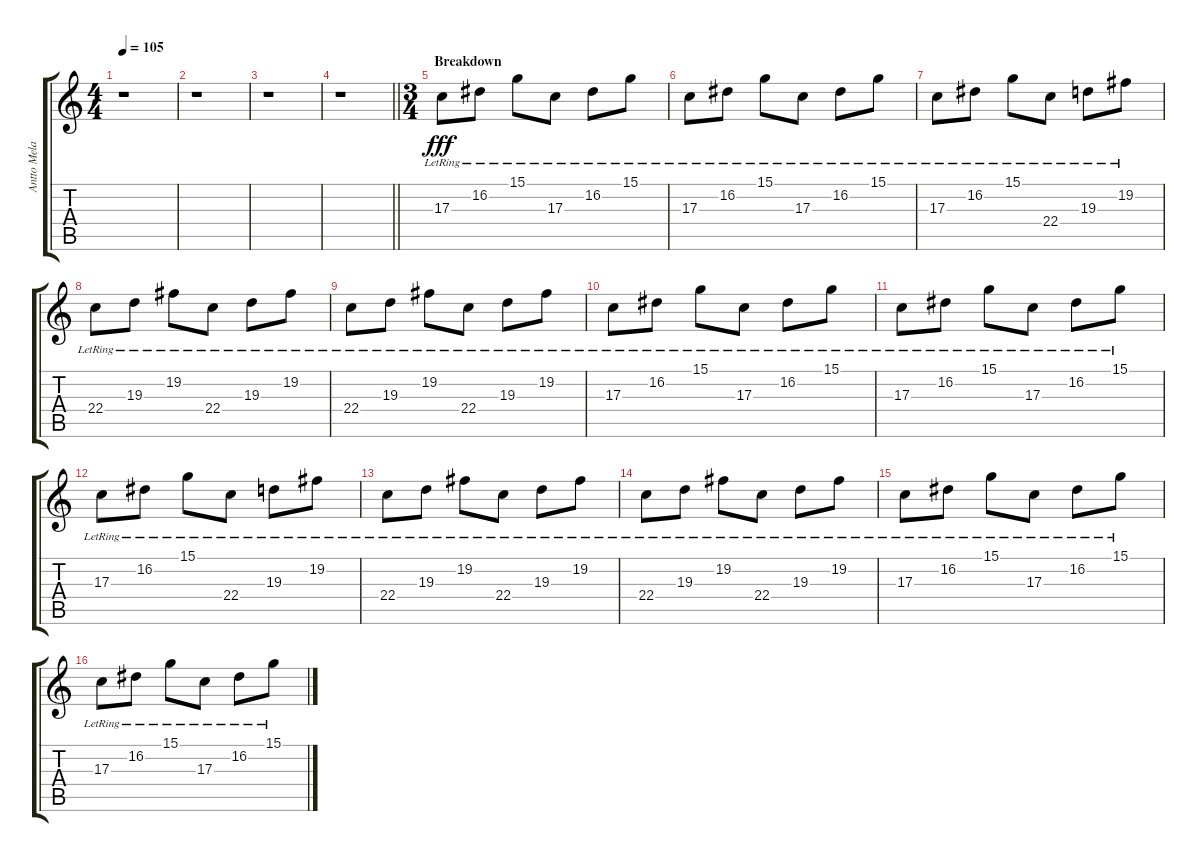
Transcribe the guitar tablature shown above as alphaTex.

\track ("Antto Melasniemi (Keyboard)" "Antto Mela") {instrument rockorgan}
\staff {score tabs}
\tuning (E4 B3 G3 D3 A2 E2) {hide}
\ts (4 4)
\tempo 105
\clef g2
\ks c
r.1{dy f} |
r.1 |
r.1 |
\barLineRight lightlight
r.1 |
\ts (3 4)
\section ("" "Breakdown")
17.3{lr}.8{dy fff} 16.2{lr}.8 15.1{lr}.8 17.3{lr}.8 16.2{lr}.8 15.1{lr}.8 |
17.3{lr}.8 16.2{lr}.8 15.1{lr}.8 17.3{lr}.8 16.2{lr}.8 15.1{lr}.8 |
17.3{lr}.8 16.2{lr}.8 15.1{lr}.8 22.4{lr}.8 19.3{lr}.8 19.2{lr}.8 |
22.4{lr}.8 19.3{lr}.8 19.2{lr}.8 22.4{lr}.8 19.3{lr}.8 19.2{lr}.8 |
22.4{lr}.8 19.3{lr}.8 19.2{lr}.8 22.4{lr}.8 19.3{lr}.8 19.2{lr}.8 |
17.3{lr}.8 16.2{lr}.8 15.1{lr}.8 17.3{lr}.8 16.2{lr}.8 15.1{lr}.8 |
17.3{lr}.8 16.2{lr}.8 15.1{lr}.8 17.3{lr}.8 16.2{lr}.8 15.1{lr}.8 |
17.3{lr}.8 16.2{lr}.8 15.1{lr}.8 22.4{lr}.8 19.3{lr}.8 19.2{lr}.8 |
22.4{lr}.8 19.3{lr}.8 19.2{lr}.8 22.4{lr}.8 19.3{lr}.8 19.2{lr}.8 |
22.4{lr}.8 19.3{lr}.8 19.2{lr}.8 22.4{lr}.8 19.3{lr}.8 19.2{lr}.8 |
17.3{lr}.8 16.2{lr}.8 15.1{lr}.8 17.3{lr}.8 16.2{lr}.8 15.1{lr}.8 |
17.3{lr}.8 16.2{lr}.8 15.1{lr}.8 17.3{lr}.8 16.2{lr}.8 15.1{lr}.8
